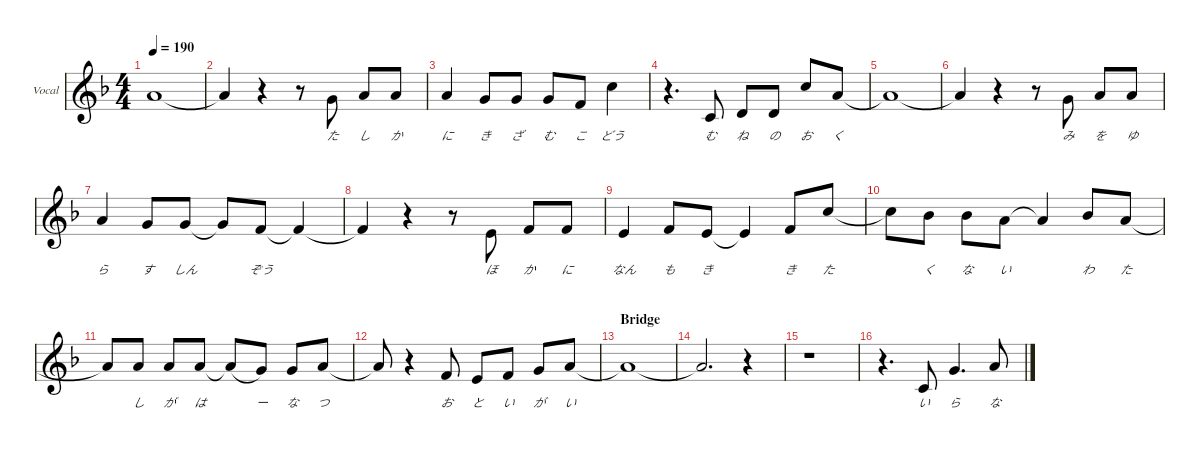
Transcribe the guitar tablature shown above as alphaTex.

\defaultSystemsLayout 4
\hideDynamics
\bracketExtendMode nobrackets
\firstSystemTrackNameOrientation horizontal
\track ("Vocal" "Vocal") {defaultSystemsLayout 4 mute instrument lead7fifths}
\staff {score}
\tuning (E4 B3 G3 D3 A2 E2)
\ts (4 4)
\tempo 190
\clef g2
\scale
0.284145
\ks dminor
5.1{t acc forcenatural}.1{dy f beam Up} |
\scale
0.238618 5.1{t acc forcenatural}.4{beam Up} r.4{beam Down} r.8{beam Down} 3.1{acc forcenatural}.8{lyrics (0 "た") lyrics (1 "") lyrics (2 "") lyrics (3 "") lyrics (4 "") beam Up} 5.1{acc forcenatural}.8{lyrics (0 "し") lyrics (1 "") lyrics (2 "") lyrics (3 "") lyrics (4 "") beam Up} 5.1{acc forcenatural}.8{lyrics (0 "か") lyrics (1 "") lyrics (2 "") lyrics (3 "") lyrics (4 "") beam Up} |
\scale
0.238618 5.1{acc forcenatural}.4{lyrics (0 "に") lyrics (1 "") lyrics (2 "") lyrics (3 "") lyrics (4 "") beam Up} 3.1{acc forcenatural}.8{lyrics (0 "き") lyrics (1 "") lyrics (2 "") lyrics (3 "") lyrics (4 "") beam Up} 3.1{acc forcenatural}.8{lyrics (0 "ざ") lyrics (1 "") lyrics (2 "") lyrics (3 "") lyrics (4 "") beam Up} 3.1{acc forcenatural}.8{lyrics (0 "む") lyrics (1 "") lyrics (2 "") lyrics (3 "") lyrics (4 "") beam Up} 1.1{acc forcenatural}.8{lyrics (0 "こ") lyrics (1 "") lyrics (2 "") lyrics (3 "") lyrics (4 "") beam Up} 8.1{acc forcenatural}.4{lyrics (0 "どう") lyrics (1 "") lyrics (2 "") lyrics (3 "") lyrics (4 "") beam Down} |
\scale
0.238619 r.4{d beam Down} 1.2{acc forcenatural}.8{lyrics (0 "む") lyrics (1 "") lyrics (2 "") lyrics (3 "") lyrics (4 "") beam Up} 3.2{acc forcenatural}.8{lyrics (0 "ね") lyrics (1 "") lyrics (2 "") lyrics (3 "") lyrics (4 "") beam Up} 3.2{acc forcenatural}.8{lyrics (0 "の") lyrics (1 "") lyrics (2 "") lyrics (3 "") lyrics (4 "") beam Up} 8.1{acc forcenatural}.8{lyrics (0 "お") lyrics (1 "") lyrics (2 "") lyrics (3 "") lyrics (4 "") beam Up} 5.1{acc forcenatural}.8{lyrics (0 "く") lyrics (1 "") lyrics (2 "") lyrics (3 "") lyrics (4 "") beam Up} |
\scale
0.284145 5.1{t acc forcenatural}.1{beam Up} |
\scale
0.238618 5.1{t acc forcenatural}.4{beam Up} r.4{beam Down} r.8{beam Down} 3.1{acc forcenatural}.8{lyrics (0 "み") lyrics (1 "") lyrics (2 "") lyrics (3 "") lyrics (4 "") beam Up} 5.1{acc forcenatural}.8{lyrics (0 "を") lyrics (1 "") lyrics (2 "") lyrics (3 "") lyrics (4 "") beam Up} 5.1{acc forcenatural}.8{lyrics (0 "ゆ") lyrics (1 "") lyrics (2 "") lyrics (3 "") lyrics (4 "") beam Up} |
\scale
0.238618 5.1{acc forcenatural}.4{lyrics (0 "ら") lyrics (1 "") lyrics (2 "") lyrics (3 "") lyrics (4 "") beam Up} 3.1{acc forcenatural}.8{lyrics (0 "す") lyrics (1 "") lyrics (2 "") lyrics (3 "") lyrics (4 "") beam Up} 3.1{acc forcenatural}.8{lyrics (0 "しん") lyrics (1 "") lyrics (2 "") lyrics (3 "") lyrics (4 "") beam Up} 3.1{t acc forcenatural}.8{beam Up} 1.1{acc forcenatural}.8{lyrics (0 "ぞう") lyrics (1 "") lyrics (2 "") lyrics (3 "") lyrics (4 "") beam Up} 1.1{t acc forcenatural}.4{beam Up} |
\scale
0.238619 1.1{t acc forcenatural}.4{beam Up} r.4{beam Down} r.8{beam Down} 0.1{acc forcenatural}.8{lyrics (0 "ほ") lyrics (1 "") lyrics (2 "") lyrics (3 "") lyrics (4 "") beam Up} 1.1{acc forcenatural}.8{lyrics (0 "か") lyrics (1 "") lyrics (2 "") lyrics (3 "") lyrics (4 "") beam Up} 1.1{acc forcenatural}.8{lyrics (0 "に") lyrics (1 "") lyrics (2 "") lyrics (3 "") lyrics (4 "") beam Up} |
\scale
0.284145 0.1{acc forcenatural}.4{lyrics (0 "なん") lyrics (1 "") lyrics (2 "") lyrics (3 "") lyrics (4 "") beam Up} 1.1{acc forcenatural}.8{lyrics (0 "も") lyrics (1 "") lyrics (2 "") lyrics (3 "") lyrics (4 "") beam Up} 0.1{acc forcenatural}.8{lyrics (0 "き") lyrics (1 "") lyrics (2 "") lyrics (3 "") lyrics (4 "") beam Up} 0.1{t acc forcenatural}.4{beam Up} 1.1{acc forcenatural}.8{lyrics (0 "き") lyrics (1 "") lyrics (2 "") lyrics (3 "") lyrics (4 "") beam Up} 8.1{acc forcenatural}.8{lyrics (0 "た") lyrics (1 "") lyrics (2 "") lyrics (3 "") lyrics (4 "") beam Up} |
\scale
0.238618 8.1{t acc forcenatural}.8{beam Down} 6.1{acc b}.8{lyrics (0 "く") lyrics (1 "") lyrics (2 "") lyrics (3 "") lyrics (4 "") beam Down} 6.1{acc b}.8{lyrics (0 "な") lyrics (1 "") lyrics (2 "") lyrics (3 "") lyrics (4 "") beam Down} 5.1{acc forcenatural}.8{lyrics (0 "い") lyrics (1 "") lyrics (2 "") lyrics (3 "") lyrics (4 "") beam Down} 5.1{t acc forcenatural}.4{beam Up} 6.1{acc b}.8{lyrics (0 "わ") lyrics (1 "") lyrics (2 "") lyrics (3 "") lyrics (4 "") beam Up} 5.1{acc forcenatural}.8{lyrics (0 "た") lyrics (1 "") lyrics (2 "") lyrics (3 "") lyrics (4 "") beam Up} |
\scale
0.238618 5.1{t acc forcenatural}.8{beam Up} 5.1{acc forcenatural}.8{lyrics (0 "し") lyrics (1 "") lyrics (2 "") lyrics (3 "") lyrics (4 "") beam Up} 5.1{acc forcenatural}.8{lyrics (0 "が") lyrics (1 "") lyrics (2 "") lyrics (3 "") lyrics (4 "") beam Up} 5.1{acc forcenatural}.8{lyrics (0 "は") lyrics (1 "") lyrics (2 "") lyrics (3 "") lyrics (4 "") beam Up} 5.1{t acc forcenatural}.8{legatoorigin beam Up} 3.1{acc forcenatural}.8{lyrics (0 "ー") lyrics (1 "") lyrics (2 "") lyrics (3 "") lyrics (4 "") beam Up} 3.1{acc forcenatural}.8{lyrics (0 "な") lyrics (1 "") lyrics (2 "") lyrics (3 "") lyrics (4 "") beam Up} 5.1{acc forcenatural}.8{lyrics (0 "つ") lyrics (1 "") lyrics (2 "") lyrics (3 "") lyrics (4 "") beam Up} |
\scale
0.238619 5.1{t acc forcenatural}.8{beam Up} r.4{beam Down} 1.1{acc forcenatural}.8{lyrics (0 "お") lyrics (1 "") lyrics (2 "") lyrics (3 "") lyrics (4 "") beam Up} 0.1{acc forcenatural}.8{lyrics (0 "と") lyrics (1 "") lyrics (2 "") lyrics (3 "") lyrics (4 "") beam Up} 1.1{acc forcenatural}.8{lyrics (0 "い") lyrics (1 "") lyrics (2 "") lyrics (3 "") lyrics (4 "") beam Up} 3.1{acc forcenatural}.8{lyrics (0 "が") lyrics (1 "") lyrics (2 "") lyrics (3 "") lyrics (4 "") beam Up} 5.1{acc forcenatural}.8{lyrics (0 "い") lyrics (1 "") lyrics (2 "") lyrics (3 "") lyrics (4 "") beam Up} |
\section ("" "Bridge")
\scale
0.285132 5.1{t acc forcenatural}.1{beam Up} |
\scale
0.237631 5.1{t acc forcenatural}.2{d beam Up} r.4{beam Down} |
\scale
0.238618 r.1{beam Down} |
\scale
0.238619 r.4{d beam Down} 1.2{acc forcenatural}.8{lyrics (0 "い") lyrics (1 "") lyrics (2 "") lyrics (3 "") lyrics (4 "") beam Up} 3.1{acc forcenatural}.4{d lyrics (0 "ら") lyrics (1 "") lyrics (2 "") lyrics (3 "") lyrics (4 "") beam Up} 5.1{acc forcenatural}.8{lyrics (0 "な") lyrics (1 "") lyrics (2 "") lyrics (3 "") lyrics (4 "") beam Up}
